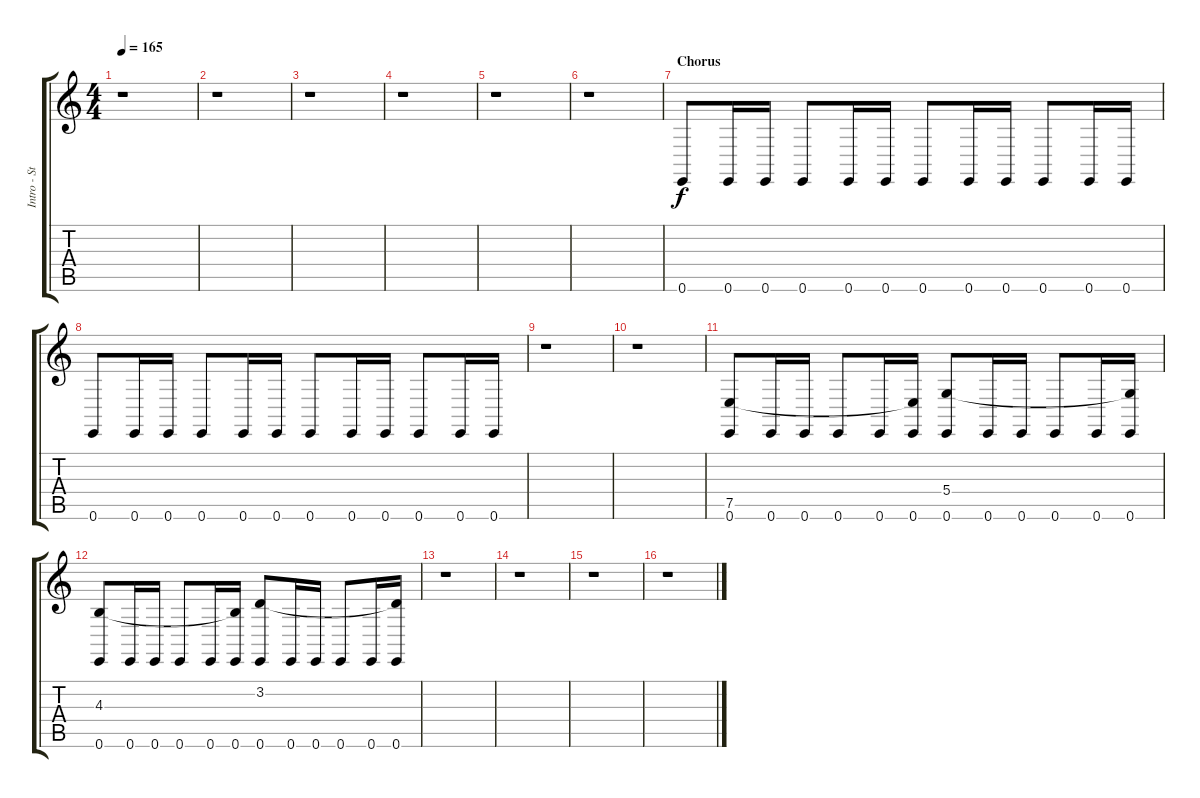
\track ("Intro - Strings" "Intro - St") {instrument synthstrings1}
\staff {score tabs}
\tuning (E4 B3 G3 D3 A2 E2) {hide}
\ts (4 4)
\tempo 165
\clef g2
\ks c
r.1{dy f} |
r.1 |
r.1 |
r.1 |
r.1 |
r.1 |
\section ("" "Chorus")
0.6.8{instrument distortionguitar} 0.6.16 0.6.16 0.6.8 0.6.16 0.6.16 0.6.8 0.6.16 0.6.16 0.6.8 0.6.16 0.6.16 |
0.6.8 0.6.16 0.6.16 0.6.8 0.6.16 0.6.16 0.6.8 0.6.16 0.6.16 0.6.8 0.6.16 0.6.16 |
r.1 |
r.1 |
(7.5 0.6).8{instrument distortionguitar} 0.6.16 0.6.16 0.6.8 0.6.16 (7.5{t} 0.6).16 (5.4 0.6).8 0.6.16 0.6.16 0.6.8 0.6.16 (5.4{t} 0.6).16 |
(4.3 0.6).8 0.6.16 0.6.16 0.6.8 0.6.16 (4.3{t} 0.6).16 (3.2 0.6).8 0.6.16 0.6.16 0.6.8 0.6.16 (3.2{t} 0.6).16 |
r.1 |
r.1 |
r.1 |
r.1
